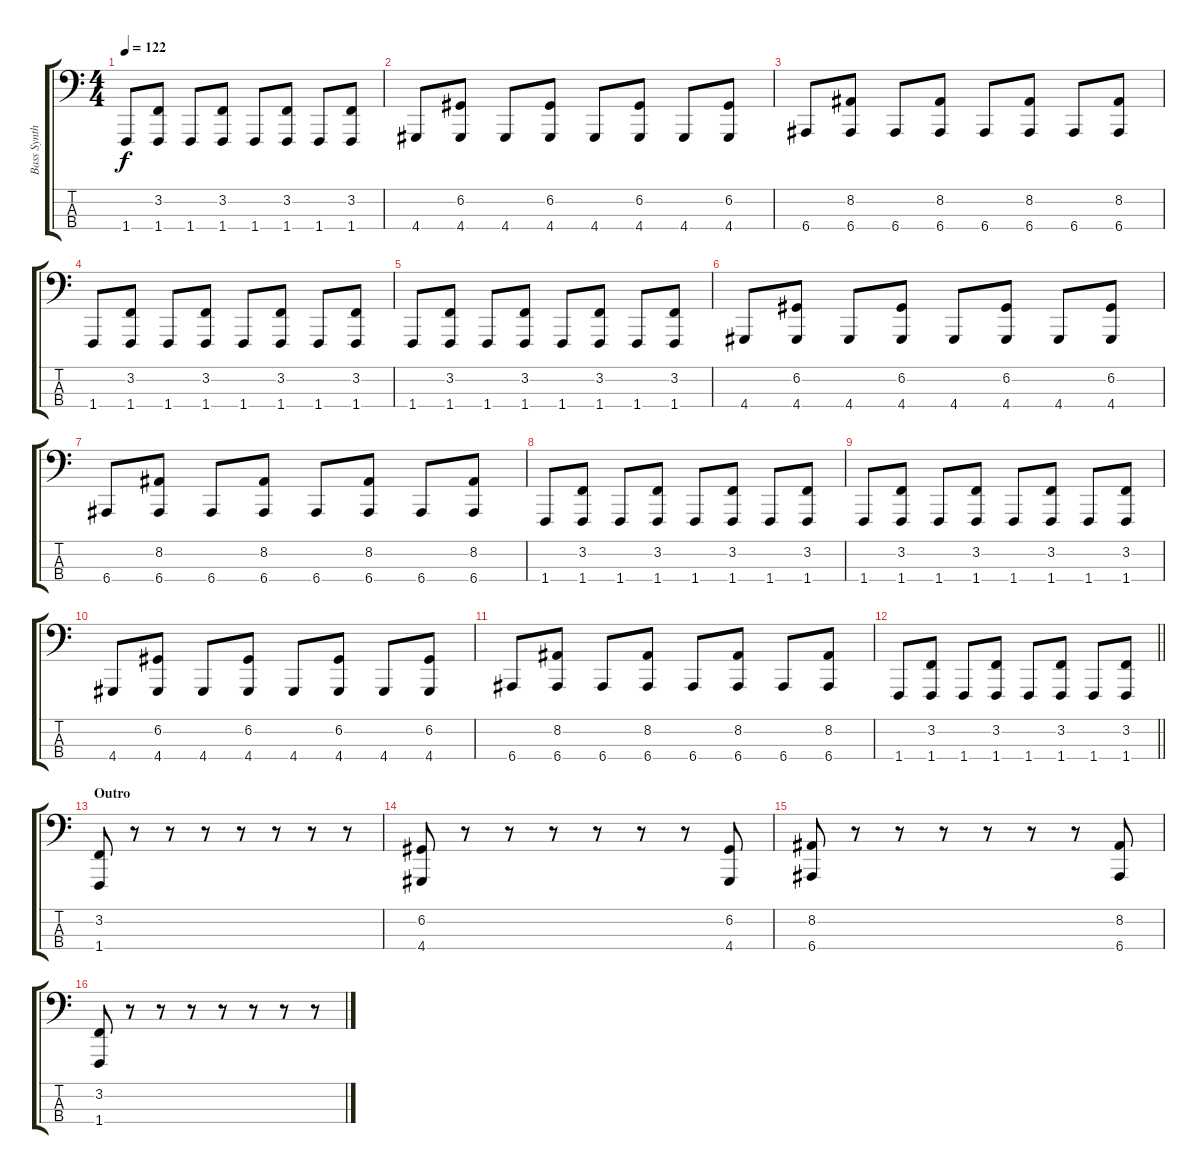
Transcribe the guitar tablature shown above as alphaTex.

\track ("Bass Synth" "Bass Synth") {instrument lead2sawtooth}
\staff {score tabs}
\tuning (G2 D2 A1 E1) {hide}
\ts (4 4)
\tempo 122
\clef f4
\ks c
1.4.8{dy f} (3.2 1.4).8 1.4.8 (3.2 1.4).8 1.4.8 (3.2 1.4).8 1.4.8 (3.2 1.4).8 |
4.4.8 (6.2 4.4).8 4.4.8 (6.2 4.4).8 4.4.8 (6.2 4.4).8 4.4.8 (6.2 4.4).8 |
6.4.8 (8.2 6.4).8 6.4.8 (8.2 6.4).8 6.4.8 (8.2 6.4).8 6.4.8 (8.2 6.4).8 |
1.4.8 (3.2 1.4).8 1.4.8 (3.2 1.4).8 1.4.8 (3.2 1.4).8 1.4.8 (3.2 1.4).8 |
1.4.8 (3.2 1.4).8 1.4.8 (3.2 1.4).8 1.4.8 (3.2 1.4).8 1.4.8 (3.2 1.4).8 |
4.4.8 (6.2 4.4).8 4.4.8 (6.2 4.4).8 4.4.8 (6.2 4.4).8 4.4.8 (6.2 4.4).8 |
6.4.8 (8.2 6.4).8 6.4.8 (8.2 6.4).8 6.4.8 (8.2 6.4).8 6.4.8 (8.2 6.4).8 |
1.4.8 (3.2 1.4).8 1.4.8 (3.2 1.4).8 1.4.8 (3.2 1.4).8 1.4.8 (3.2 1.4).8 |
1.4.8 (3.2 1.4).8 1.4.8 (3.2 1.4).8 1.4.8 (3.2 1.4).8 1.4.8 (3.2 1.4).8 |
4.4.8 (6.2 4.4).8 4.4.8 (6.2 4.4).8 4.4.8 (6.2 4.4).8 4.4.8 (6.2 4.4).8 |
6.4.8 (8.2 6.4).8 6.4.8 (8.2 6.4).8 6.4.8 (8.2 6.4).8 6.4.8 (8.2 6.4).8 |
\barLineRight lightlight
1.4.8 (3.2 1.4).8 1.4.8 (3.2 1.4).8 1.4.8 (3.2 1.4).8 1.4.8 (3.2 1.4).8 |
\section ("" "Outro")
(3.2 1.4).8 r.8 r.8 r.8 r.8 r.8 r.8 r.8 |
(6.2 4.4).8 r.8 r.8 r.8 r.8 r.8 r.8 (6.2 4.4).8 |
(8.2 6.4).8 r.8 r.8 r.8 r.8 r.8 r.8 (8.2 6.4).8 |
(3.2 1.4).8 r.8 r.8 r.8 r.8 r.8 r.8 r.8
